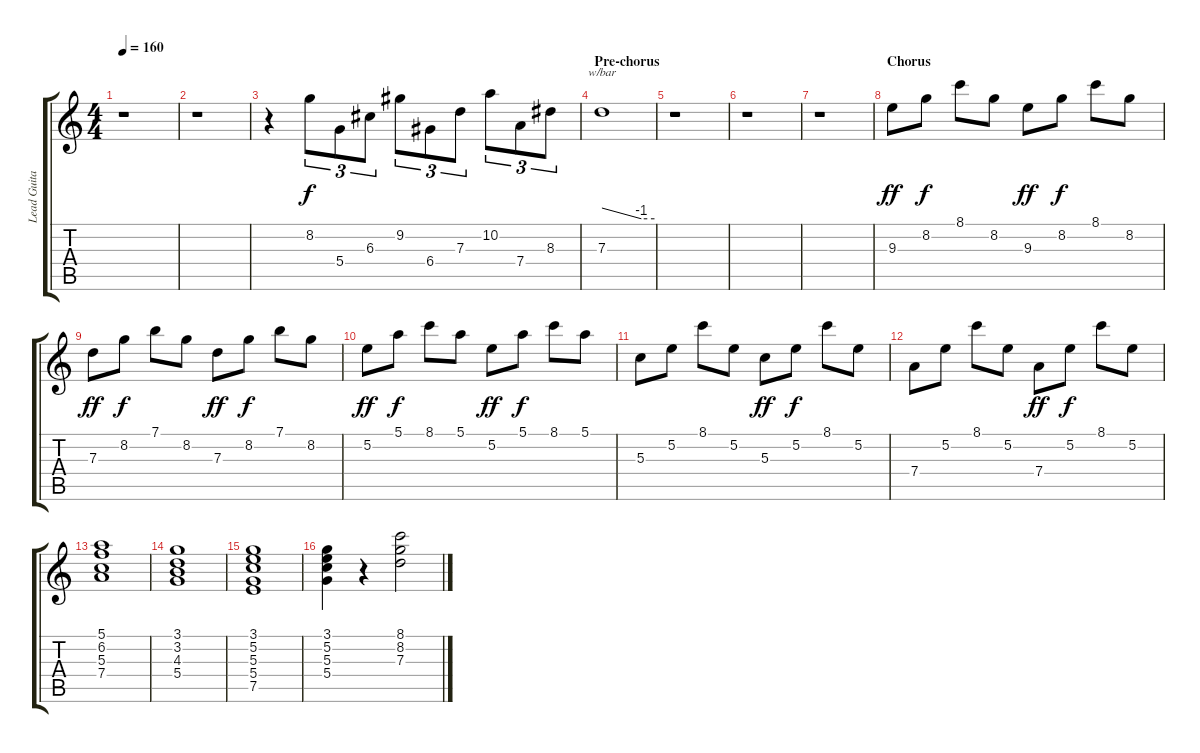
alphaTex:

\track ("Lead Guitar" "Lead Guita") {instrument overdrivenguitar}
\staff {score tabs}
\tuning (E4 B3 G3 D3 A2 E2) {hide}
\ts (4 4)
\tempo 160
\clef g2
\ks c
r.1{dy f} |
r.1 |
r.4{volume 14} 8.2.8{tu (3 2)} 5.4.8{tu (3 2)} 6.3.8{tu (3 2)} 9.2.8{tu (3 2)} 6.4.8{tu (3 2)} 7.3.8{tu (3 2)} 10.2.8{tu (3 2)} 7.4.8{tu (3 2)} 8.3.8{tu (3 2)} |
\section ("" "Pre-chorus")
7.3.1{tbe (custom default 0 0 45 -4 60 -4) volume 0} |
r.1 |
r.1 |
r.1 |
\section ("" "Chorus")
9.3.8{dy ff volume 14} 8.2.8{dy f} 8.1.8 8.2.8 9.3.8{dy ff} 8.2.8{dy f} 8.1.8 8.2.8 |
7.3.8{dy ff} 8.2.8{dy f} 7.1.8 8.2.8 7.3.8{dy ff} 8.2.8{dy f} 7.1.8 8.2.8 |
5.2.8{dy ff} 5.1.8{dy f} 8.1.8 5.1.8 5.2.8{dy ff} 5.1.8{dy f} 8.1.8 5.1.8 |
5.3.8 5.2.8 8.1.8 5.2.8 5.3.8{dy ff} 5.2.8{dy f} 8.1.8 5.2.8 |
7.4.8 5.2.8 8.1.8 5.2.8 7.4.8{dy ff} 5.2.8{dy f} 8.1.8 5.2.8 |
(5.1 6.2 5.3 7.4).1 |
(3.1 3.2 4.3 5.4).1 |
(3.1 5.2 5.3 5.4 7.5).1 |
(3.1 5.2 5.3 5.4).4 r.4 (8.1 8.2 7.3).2{volume 14}
